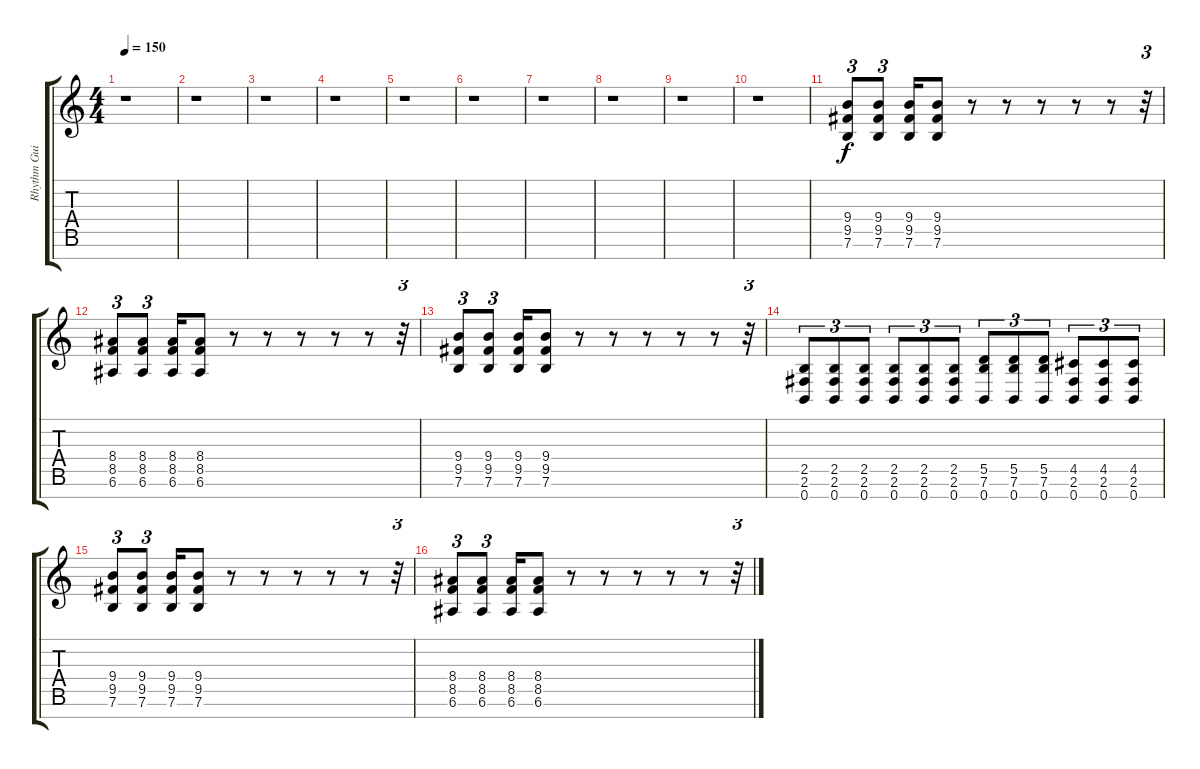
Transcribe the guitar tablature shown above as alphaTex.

\track ("Rhythm Guitar" "Rhythm Gui") {instrument overdrivenguitar}
\staff {score tabs}
\tuning (E4 B3 G3 D3 A2 E2 B1) {hide}
\ts (4 4)
\tempo 150
\clef g2
\ks c
r.1{dy f} |
r.1 |
r.1 |
r.1 |
r.1 |
r.1 |
r.1 |
r.1 |
r.1 |
r.1 |
(9.4 9.5 7.6).8{tu (3 2)} (9.4 9.5 7.6).8{tu (3 2)} (9.4 9.5 7.6).16 (9.4 9.5 7.6).8 r.8 r.8 r.8 r.8 r.8 r.32{tu (3 2)} |
(8.4 8.5 6.6).8{tu (3 2)} (8.4 8.5 6.6).8{tu (3 2)} (8.4 8.5 6.6).16 (8.4 8.5 6.6).8 r.8 r.8 r.8 r.8 r.8 r.32{tu (3 2)} |
(9.4 9.5 7.6).8{tu (3 2)} (9.4 9.5 7.6).8{tu (3 2)} (9.4 9.5 7.6).16 (9.4 9.5 7.6).8 r.8 r.8 r.8 r.8 r.8 r.32{tu (3 2)} |
(2.5 2.6 0.7).8{tu (3 2)} (2.5 2.6 0.7).8{tu (3 2)} (2.5 2.6 0.7).8{tu (3 2)} (2.5 2.6 0.7).8{tu (3 2)} (2.5 2.6 0.7).8{tu (3 2)} (2.5 2.6 0.7).8{tu (3 2)} (5.5 7.6 0.7).8{tu (3 2)} (5.5 7.6 0.7).8{tu (3 2)} (5.5 7.6 0.7).8{tu (3 2)} (4.5 2.6 0.7).8{tu (3 2)} (4.5 2.6 0.7).8{tu (3 2)} (4.5 2.6 0.7).8{tu (3 2)} |
(9.4 9.5 7.6).8{tu (3 2)} (9.4 9.5 7.6).8{tu (3 2)} (9.4 9.5 7.6).16 (9.4 9.5 7.6).8 r.8 r.8 r.8 r.8 r.8 r.32{tu (3 2)} |
(8.4 8.5 6.6).8{tu (3 2)} (8.4 8.5 6.6).8{tu (3 2)} (8.4 8.5 6.6).16 (8.4 8.5 6.6).8 r.8 r.8 r.8 r.8 r.8 r.32{tu (3 2)}
